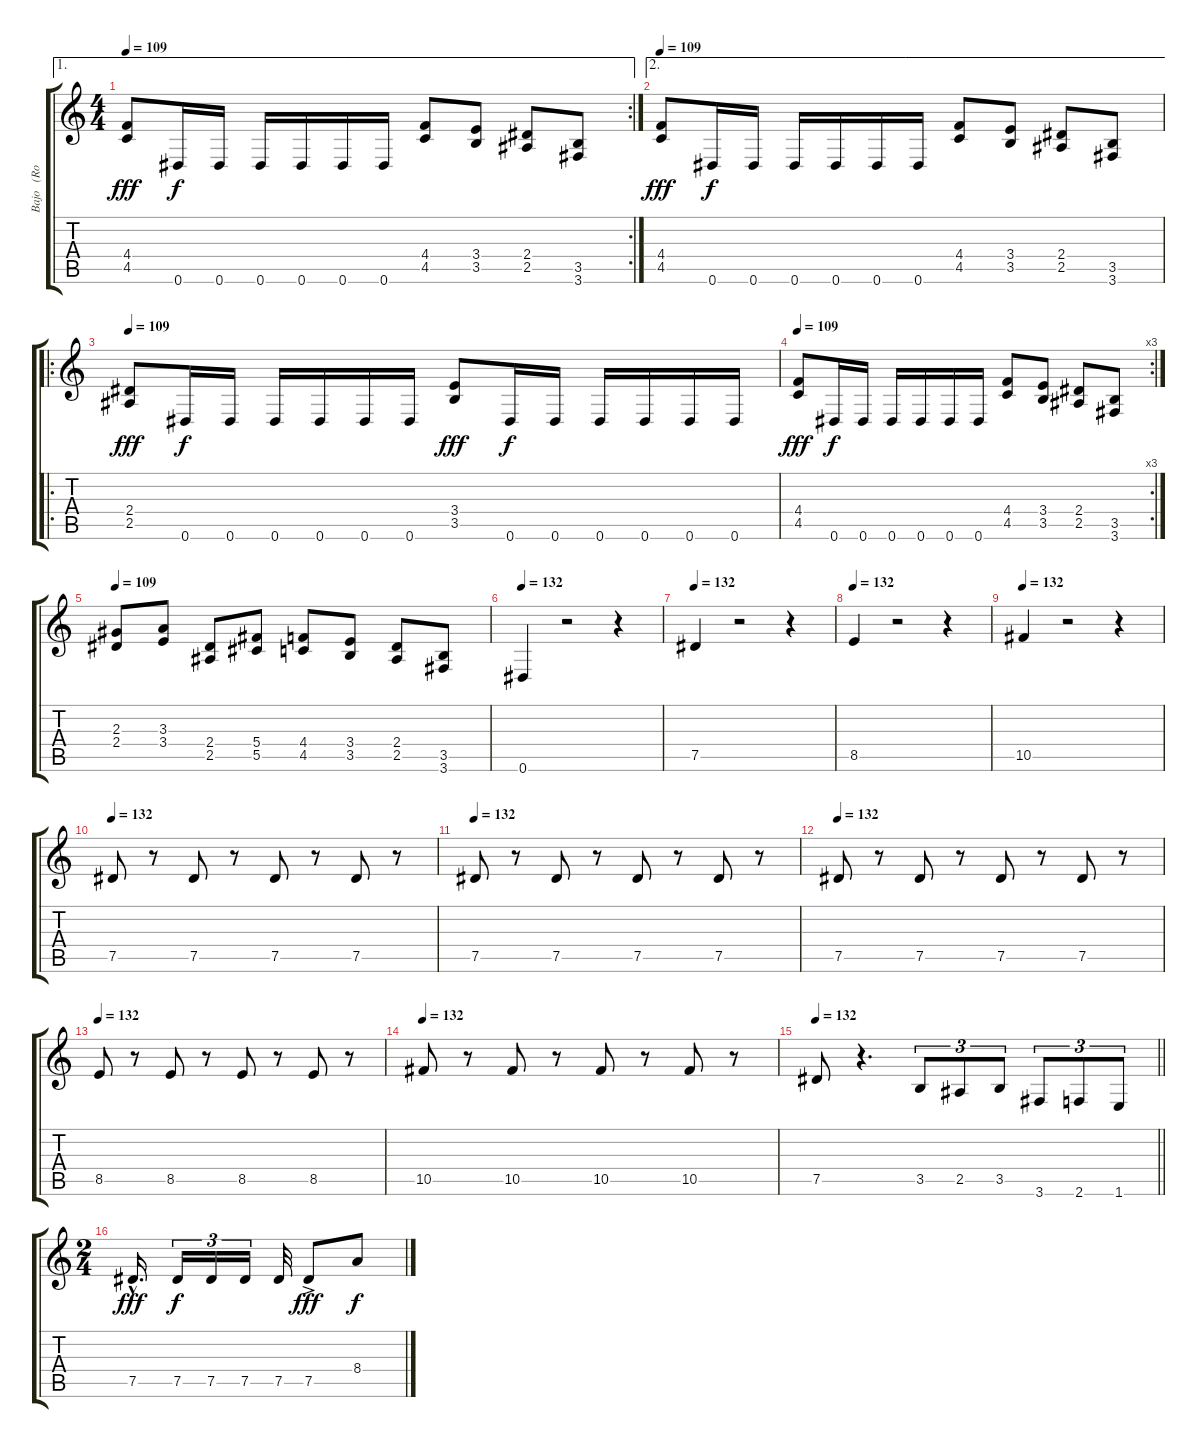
\track ("Bajo   (Rodrigo)" "Bajo   (Ro") {instrument electricbasspick}
\staff {score tabs}
\tuning (Eb4 Bb3 Gb3 Db3 Ab2 Eb2) {hide}
\ae 1
\rc 2
\ts (4 4)
\tempo 109
\clef g2
\ks c
(4.4 4.5).8{dy fff} 0.6.16{dy f} 0.6.16 0.6.16 0.6.16 0.6.16 0.6.16 (4.4 4.5).8 (3.4 3.5).8 (2.4 2.5).8 (3.5 3.6).8 |
\ae 2
\tempo 109
(4.4 4.5).8{dy fff} 0.6.16{dy f} 0.6.16 0.6.16 0.6.16 0.6.16 0.6.16 (4.4 4.5).8 (3.4 3.5).8 (2.4 2.5).8 (3.5 3.6).8 |
\ro
\tempo 109
(2.4 2.5).8{dy fff} 0.6.16{dy f} 0.6.16 0.6.16 0.6.16 0.6.16 0.6.16 (3.4 3.5).8{dy fff} 0.6.16{dy f} 0.6.16 0.6.16 0.6.16 0.6.16 0.6.16 |
\rc 3
\tempo 109
(4.4 4.5).8{dy fff} 0.6.16{dy f} 0.6.16 0.6.16 0.6.16 0.6.16 0.6.16 (4.4 4.5).8 (3.4 3.5).8 (2.4 2.5).8 (3.5 3.6).8 |
\tempo 109
(2.3 2.4).8 (3.3 3.4).8 (2.4 2.5).8 (5.4 5.5).8 (4.4 4.5).8 (3.4 3.5).8 (2.4 2.5).8 (3.5 3.6).8 |
\tempo 132
0.6.4 r.2 r.4 |
\tempo 132
7.5.4 r.2 r.4 |
\tempo 132
8.5.4 r.2 r.4 |
\tempo 132
10.5.4 r.2 r.4 |
\tempo 132
7.5.8 r.8 7.5.8 r.8 7.5.8 r.8 7.5.8 r.8 |
\tempo 132
7.5.8 r.8 7.5.8 r.8 7.5.8 r.8 7.5.8 r.8 |
\tempo 132
7.5.8 r.8 7.5.8 r.8 7.5.8 r.8 7.5.8 r.8 |
\tempo 132
8.5.8 r.8 8.5.8 r.8 8.5.8 r.8 8.5.8 r.8 |
\tempo 132
10.5.8 r.8 10.5.8 r.8 10.5.8 r.8 10.5.8 r.8 |
\tempo 132
\barLineRight lightlight
7.5.8 r.4{d} 3.5.8{tu (3 2)} 2.5.8{tu (3 2)} 3.5.8{tu (3 2)} 3.6.8{tu (3 2)} 2.6.8{tu (3 2)} 1.6.8{tu (3 2)} |
\ts (2 4)
7.5{hac}.16{d dy fff volume 13} 7.5.16{tu (3 2) dy f} 7.5.16{tu (3 2)} 7.5.16{tu (3 2)} 7.5.32 7.5{ac}.8{dy fff} 8.4.8{dy f}
